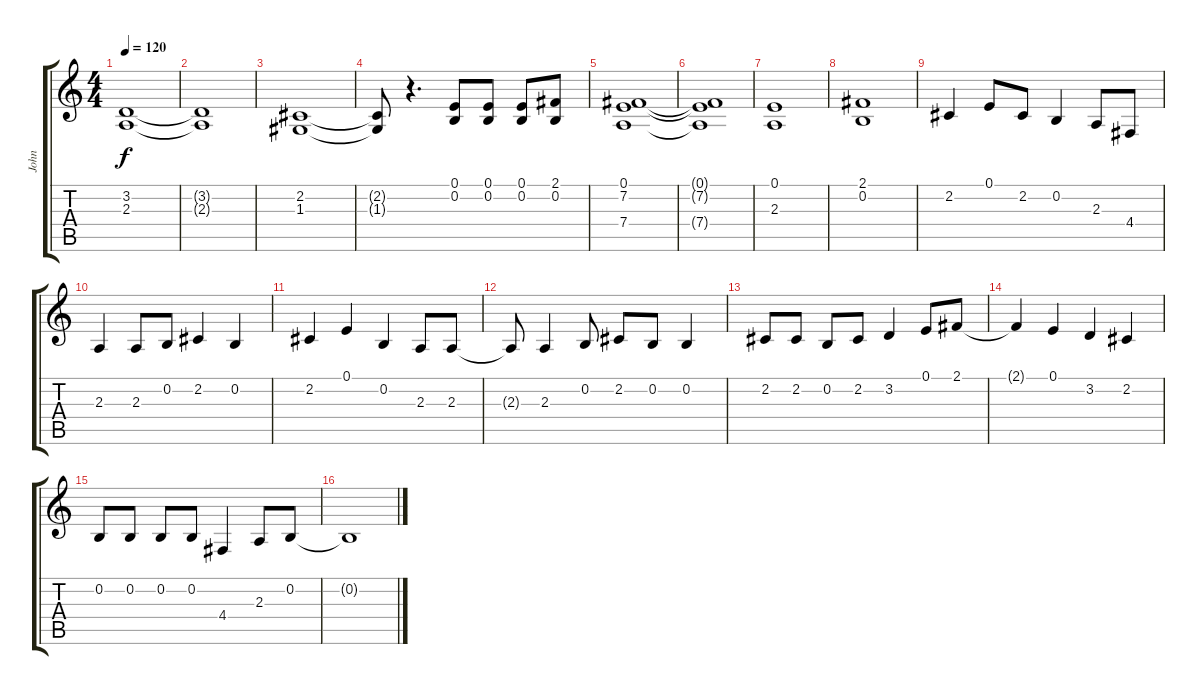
\track ("John" "John") {instrument tenorsax}
\staff {score tabs}
\tuning (E4 B3 G3 D3 A2 E2) {hide}
\ts (4 4)
\tempo 120
\clef g2
\ks c
(3.2 2.3).1{dy f} |
(3.2{t} 2.3{t}).1 |
(2.2 1.3).1 |
(2.2{t} 1.3{t}).8 r.4{d} (0.1 0.2).8 (0.1 0.2).8 (0.1 0.2).8 (2.1 0.2).8 |
(0.1 7.2 7.4).1 |
(0.1{t} 7.2{t} 7.4{t}).1 |
(0.1 2.3).1 |
(2.1 0.2).1 |
2.2.4 0.1.8 2.2.8 0.2.4 2.3.8 4.4.8 |
2.3.4 2.3.8 0.2.8 2.2.4 0.2.4 |
2.2.4 0.1.4 0.2.4 2.3.8 2.3.8 |
2.3{t}.8 2.3.4 0.2.8 2.2.8 0.2.8 0.2.4 |
2.2.8 2.2.8 0.2.8 2.2.8 3.2.4 0.1.8 2.1.8 |
2.1{t}.4 0.1.4 3.2.4 2.2.4 |
0.2.8 0.2.8 0.2.8 0.2.8 4.4.4 2.3.8 0.2.8 |
0.2{t}.1
